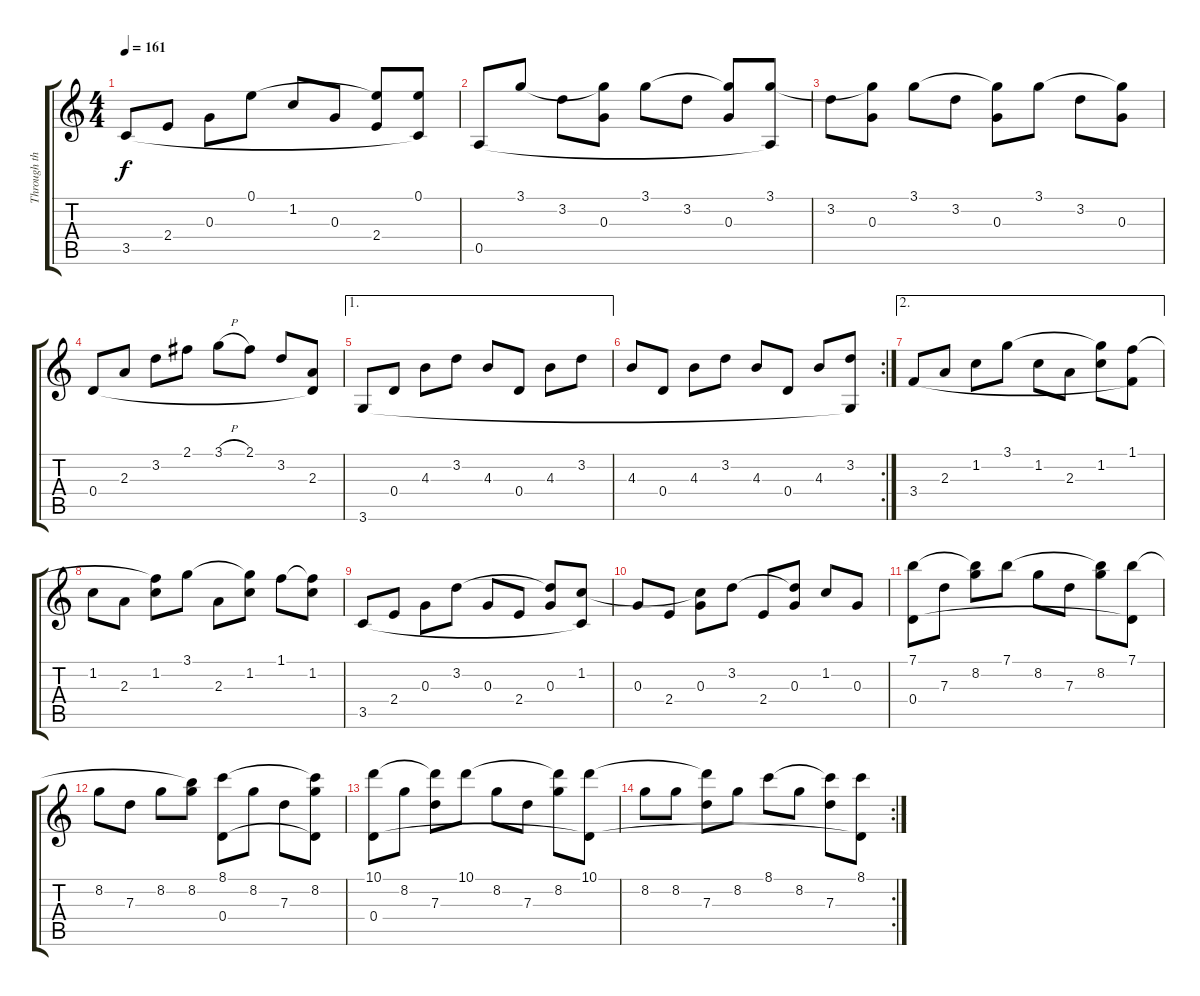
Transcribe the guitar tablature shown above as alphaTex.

\track ("Through the Barricades" "Through th") {instrument acousticguitarsteel}
\staff {score tabs}
\tuning (E4 B3 G3 D3 A2 E2) {hide}
\ts (4 4)
\tempo 161
\clef g2
\ks c
3.5.8{dy f} 2.4.8 0.3.8 0.1.8 1.2.8 0.3.8 (0.1{t} 2.4).8 (0.1 3.5{t}).8 |
0.5.8 3.1.8 3.2.8 (3.1{t} 0.3).8 3.1.8 3.2.8 (3.1{t} 0.3).8 (3.1 0.5{t}).8 |
3.2.8 (3.1{t} 0.3).8 3.1.8 3.2.8 (3.1{t} 0.3).8 3.1.8 3.2.8 (3.1{t} 0.3).8 |
0.4.8 2.3.8 3.2.8 2.1.8 3.1{h}.8 2.1.8 3.2.8 (2.3 0.4{t}).8 |
\ae 1
3.6.8 0.4.8 4.3.8 3.2.8 4.3.8 0.4.8 4.3.8 3.2.8 |
\rc 2
4.3.8 0.4.8 4.3.8 3.2.8 4.3.8 0.4.8 4.3.8 (3.2 3.6{t}).8 |
\ae 2
3.4.8 2.3.8 1.2.8 3.1.8 1.2.8 2.3.8 (3.1{t} 1.2).8 (1.1 3.4{t}).8 |
1.2.8 2.3.8 (1.1{t} 1.2).8 3.1.8 2.3.8 (3.1{t} 1.2).8 1.1.8 (1.1{t} 1.2).8 |
3.5.8 2.4.8 0.3.8 3.2.8 0.3.8 2.4.8 (3.2{t} 0.3).8 (1.2 3.5{t}).8 |
0.3.8 2.4.8 (1.2{t} 0.3).8 3.2.8 2.4.8 (3.2{t} 0.3).8 1.2.8 0.3.8 |
(7.1 0.4).8 7.3.8 (7.1{t} 8.2).8 7.1.8 8.2.8 7.3.8 (7.1{t} 8.2).8 (7.1 0.4{t}).8 |
8.2.8 7.3.8 8.2.8 (7.1{t} 8.2).8 (8.1 0.4).8 8.2.8 7.3.8 (8.1{t} 8.2 0.4{t}).8 |
(10.1 0.4).8 8.2.8 (10.1{t} 7.3).8 10.1.8 8.2.8 7.3.8 (10.1{t} 8.2).8 (10.1 0.4{t}).8 |
\rc 2
8.2.8 8.2.8 (10.1{t} 7.3).8 8.2.8 8.1.8 8.2.8 (8.1{t} 7.3).8 (8.1 0.4{t}).8
